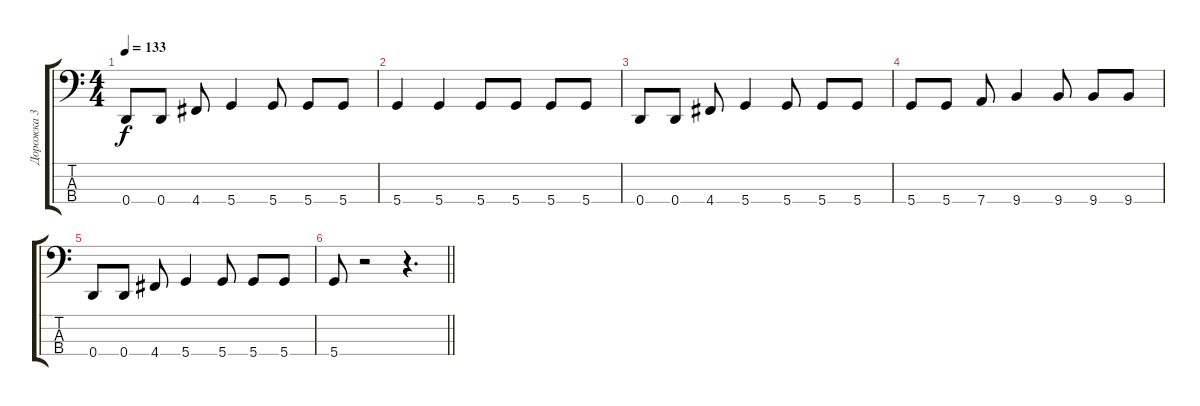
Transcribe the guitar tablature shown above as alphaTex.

\track ("Дорожка 3" "Дорожка 3") {instrument electricbassfinger}
\staff {score tabs}
\tuning (G2 D2 A1 D1) {hide}
\ts (4 4)
\tempo 133
\clef f4
\ks c
0.4.8{dy f} 0.4.8 4.4.8 5.4.4 5.4.8 5.4.8 5.4.8 |
5.4.4 5.4.4 5.4.8 5.4.8 5.4.8 5.4.8 |
0.4.8 0.4.8 4.4.8 5.4.4 5.4.8 5.4.8 5.4.8 |
5.4.8 5.4.8 7.4.8 9.4.4 9.4.8 9.4.8 9.4.8 |
0.4.8 0.4.8 4.4.8 5.4.4 5.4.8 5.4.8 5.4.8 |
\barLineRight lightlight
5.4.8 r.2 r.4{d}
